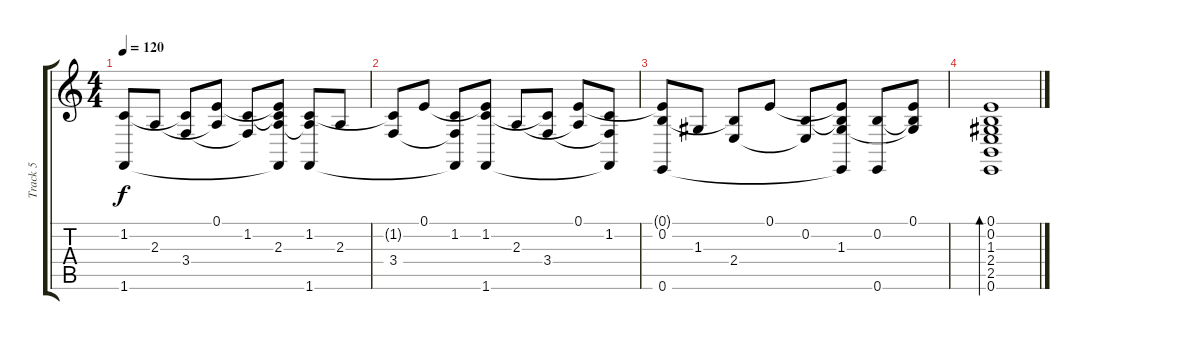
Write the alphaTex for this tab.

\track ("Track 5" "Track 5") {instrument acousticgrandpiano}
\staff {score tabs}
\tuning (E4 B3 G3 D3 A2 E2) {hide}
\ts (4 4)
\tempo 120
\clef g2
\ks c
(1.2 1.6).8{dy f} 2.3.8 (1.2{t} 3.4).8 (0.1 2.3{t}).8 (1.2 3.4{t}).8 (0.1{t} 1.2{t} 2.3 1.6{t}).8 (1.2 2.3{t} 1.6).8 2.3.8 |
(1.2{t} 3.4).8 0.1.8 (1.2 3.4{t} 1.6{t}).8 (0.1{t} 1.2 1.6).8 2.3.8 (1.2{t} 3.4).8 (0.1 2.3{t}).8 (1.2 3.4{t} 1.6{t}).8 |
(0.1{t} 0.2 0.6).8 1.3.8 (0.2{t} 2.4).8 0.1.8 (0.2 2.4{t}).8 (0.1{t} 0.2{t} 1.3 0.6{t}).8 (0.2 0.6).8 (0.1 0.2{t} 1.3{t}).8 |
(0.1 0.2 1.3 2.4 2.5 0.6).1{bd 480}
